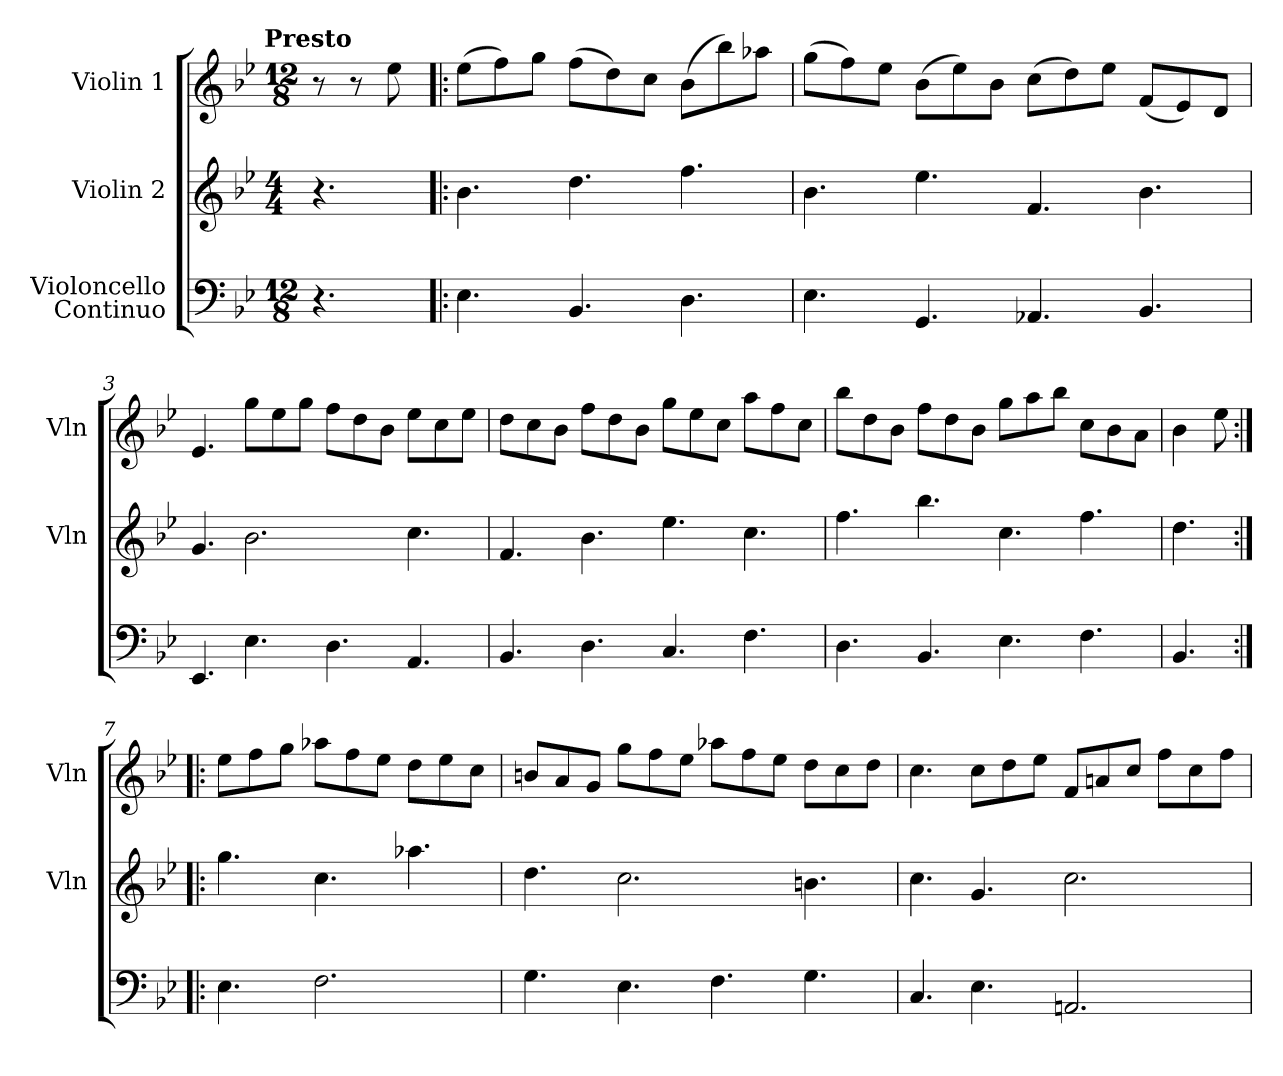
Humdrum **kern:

**kern	**kern	**kern
*part3	*part2	*part1
*staff3	*staff2	*staff1
*I"Violoncello\nContinuo	*I"Violin 2	*I"Violin 1
*	*I'Vln	*I'Vln
*clefF4	*clefG2	*clefG2
*k[b-e-]	*k[b-e-]	*k[b-e-]
!!LO:TX:omd:t=Presto
*M12/8	*M4/4	*M12/8
*MM184	*MM184	*MM184
=	=	=
4.r	4.r	8r
.	.	8r
.	.	8ee-\
=1!|:	=1!|:	=1!|:
4.E-\	4.b-\	(8ee-\L
.	.	8ff\)
.	.	8gg\J
4.BB-/	4.dd\	(8ff\L
.	.	8dd\)
.	.	8cc\J
4.D\	4.ff\	(8b-\L
.	.	8bb-\)
.	.	8aa-X\J
=2	=2	=2
4.E-\	4.b-\	(8gg\L
.	.	8ff\)
.	.	8ee-\J
4.GG/	4.ee-\	(8b-\L
.	.	8ee-\)
.	.	8b-\J
4.AA-X/	4.f/	(8cc\L
.	.	8dd\)
.	.	8ee-\J
4.BB-/	4.b-\	(8f/L
.	.	8e-/)
.	.	8d/J
=3	=3	=3
4.EE-/	4.g/	4.e-/
4.E-\	2.b-\	8gg\L
.	.	8ee-\
.	.	8gg\J
4.D\	.	8ff\L
.	.	8dd\
.	.	8b-\J
4.AA/	4.cc\	8ee-\L
.	.	8cc\
.	.	8ee-\J
=4	=4	=4
4.BB-/	4.f/	8dd\L
.	.	8cc\
.	.	8b-\J
4.D\	4.b-\	8ff\L
.	.	8dd\
.	.	8b-\J
4.C/	4.ee-\	8gg\L
.	.	8ee-\
.	.	8cc\J
4.F\	4.cc\	8aa\L
.	.	8ff\
.	.	8cc\J
=5	=5	=5
4.D\	4.ff\	8bb-\L
.	.	8dd\
.	.	8b-\J
4.BB-/	4.bb-\	8ff\L
.	.	8dd\
.	.	8b-\J
4.E-\	4.cc\	8gg\L
.	.	8aa\
.	.	8bb-\J
4.F\	4.ff\	8cc\L
.	.	8b-\
.	.	8a\J
=6	=6	=6
4.BB-/	4.dd\	4b-\
.	.	8ee-\
=7:|!|:	=7:|!|:	=7:|!|:
4.E-\	4.gg\	8ee-\L
.	.	8ff\
.	.	8gg\J
2.F\	4.cc\	8aa-X\L
.	.	8ff\
.	.	8ee-\J
.	4.aa-X\	8dd\L
.	.	8ee-\
.	.	8cc\J
=8	=8	=8
4.G\	4.dd\	8bn/L
.	.	8a/
.	.	8g/J
4.E-\	2.cc\	8gg\L
.	.	8ff\
.	.	8ee-\J
4.F\	.	8aa-X\L
.	.	8ff\
.	.	8ee-\J
4.G\	4.bn\	8dd\L
.	.	8cc\
.	.	8dd\J
=9	=9	=9
4.C/	4.cc\	4.cc\
4.E-\	4.g/	8cc\L
.	.	8dd\
.	.	8ee-\J
2.AAn/	2.cc\	8f/L
.	.	8an/
.	.	8cc/J
.	.	8ff\L
.	.	8cc\
.	.	8ff\J
=	=	=
*-	*-	*-
